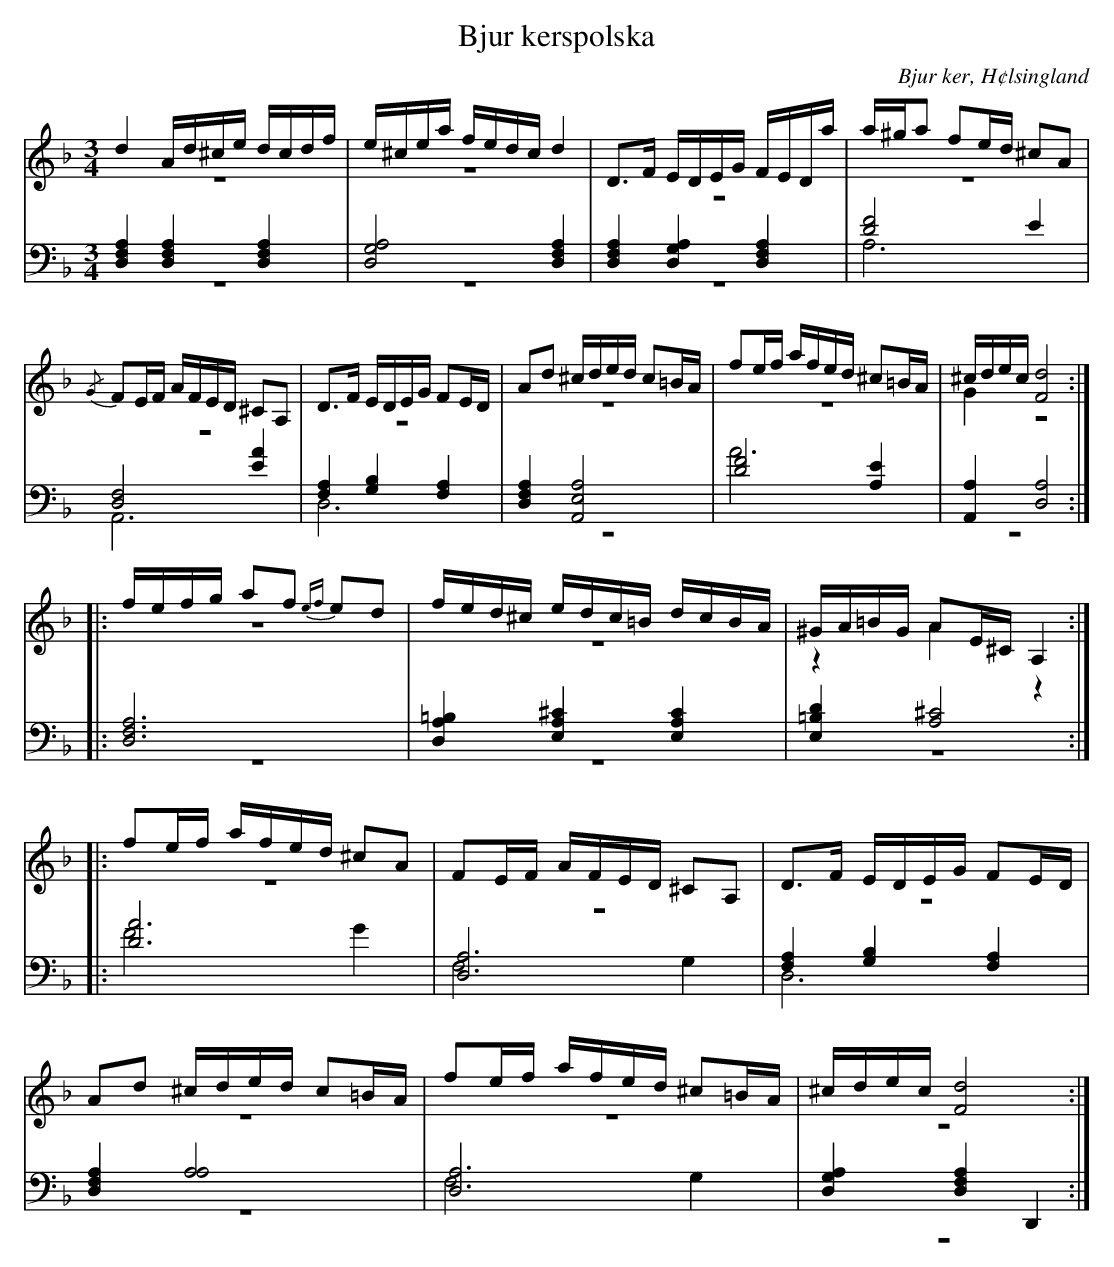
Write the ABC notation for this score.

X:1
T: Bjur kerspolska
O: Bjur ker, H¢lsingland
M: 3/4
L: 1/16
K: Dm
V:1
V:2 merge
V:3
V:4 merge
V:1
d4 Ad^ce dcdf |e^cea fedc d4|D2>F2 EDEG FEDa|a^ga2 f2ed ^c2A2|
{/G}F2EF AFED ^C2A,2|D2>F2 EDEG F2ED|A2d2 ^cded c2=BA|f2ef afed ^c2=BA|^cdec [F8d8]:|
|:fefg a2f2 {ef}e2d2 |fed^c edc=B dcBA|^GA=BG A2E^C A,4:|
|:f2ef afed ^c2A2|F2EF AFED ^C2A,2|D2>F2 EDEG F2ED|
A2d2 ^cded c2=BA|f2ef afed ^c2=BA|^cdec [F8d8]:|
V:2
z12|z12|z12|z12|
z12|z12|z12|z12|G4 z8:|
|:z12|z12|z4 A4 z4:|
|:z12|z12|z12|
z12|z12|z12:|
V:3 clef=bass
[D,4F,4A,4] [D,4F,4A,4] [D,4F,4A,4]|[D,8G,8A,8] [D,4F,4A,4]|[D,4F,4A,4] [D,4G,4A,4] [D,4F,4A,4]|[D8F8] E4|
[D,8F,8] [E4A4]|[F,4A,4] [G,4B,4] [F,4A,4]|[D,4F,4A,4] [A,,8E,8A,8]|[D8F8] [A,4E4]|[A,,4A,4] [D,8A,8]:|
|:[D,12F,12A,12]|[D,4A,4=B,4] [E,4A,4^C4] [E,4A,4C4]|[E,4=B,4D4] [A,8^C8]:|
|:[D12A12]|[D,12A,12]|[F,4A,4] [G,4B,4] [F,4A,4]|
[D,4F,4A,4] [A,8A,8]|[D,12A,12]|[D,4G,4A,4] [D,4F,4A,4] D,,4:|
V:4 clef=bass
z12|z12|z12|A,12|
A,,12|D,12|z12|A12|z12:|
|:z12|z12|z12:|
|:F8 G4|F,8 G,4|D,12|
z12|F,8 G,4|z12:|
